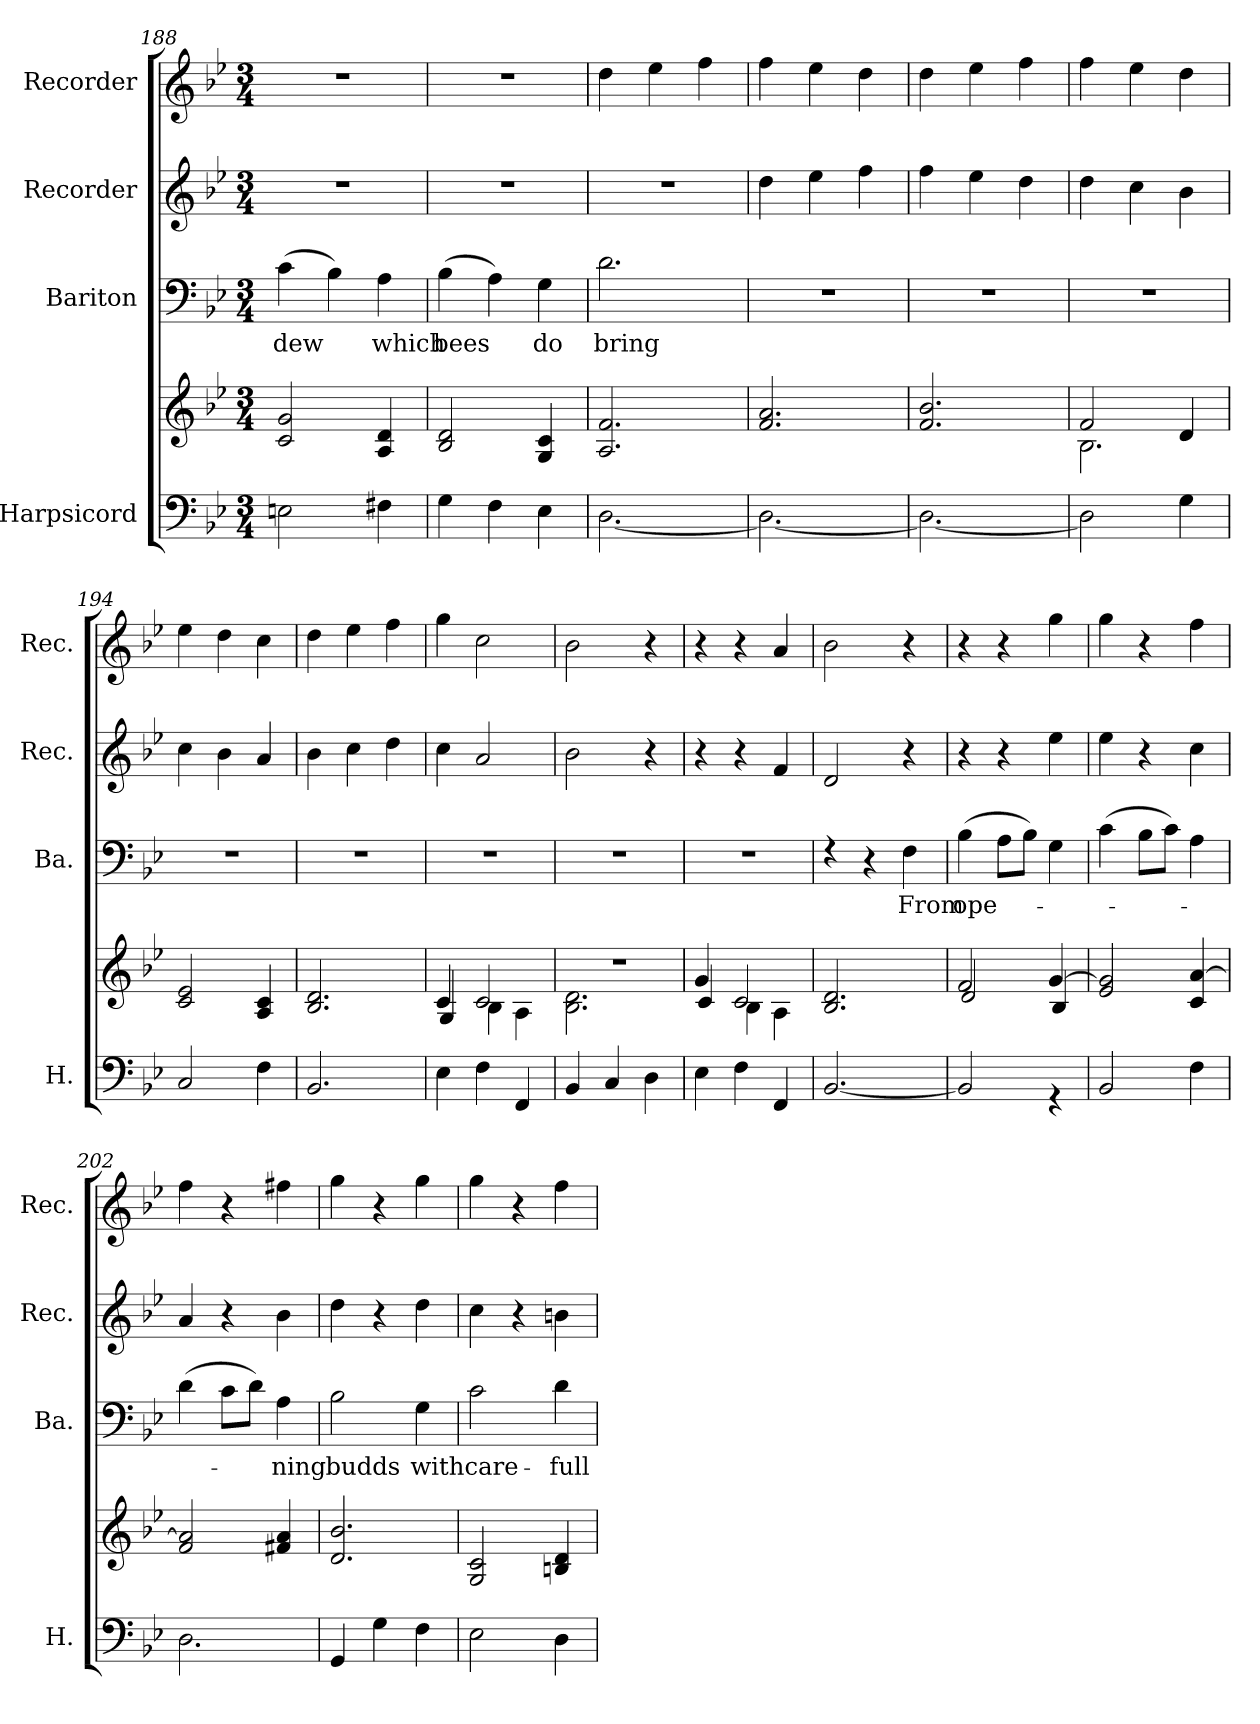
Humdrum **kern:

**kern	**kern	**kern	**text	**kern	**kern
*part4	*part4	*part3	*part3	*part2	*part1
*staff5	*staff4	*staff3	*staff3	*staff2	*staff1
*I"Harpsicord	*	*I"Bariton	*	*I"Recorder	*I"Recorder
*I'H.	*	*I'Ba.	*	*I'Rec.	*I'Rec.
*clefF4	*clefG2	*clefF4	*	*clefG2	*clefG2
*k[b-e-]	*k[b-e-]	*k[b-e-]	*	*k[b-e-]	*k[b-e-]
*M3/4	*M3/4	*M3/4	*	*M3/4	*M3/4
=188	=188	=188	=188	=188	=188
*^	*	*	*	*	*
!	!	!	!	!LO:LY:b	!	!
2.ryy	2En\	2c/ 2g/	(>4c\	dew	2.r	2.r
.	.	.	4B-\)	.	.	.
!	!	!	!	!LO:LY:b	!	!
.	4F#X\	4A/ 4d/	4A\	which	.	.
=189	=189	=189	=189	=189	=189	=189
!	!	!	!	!LO:LY:b	!	!
2.ryy	4G\	2B-/ 2d/	(>4B-\	bees	2.r	2.r
.	4F\	.	4A\)	.	.	.
!	!	!	!	!LO:LY:b	!	!
.	4E-\	4G/ 4c/	4G\	do	.	.
=190	=190	=190	=190	=190	=190	=190
!	!	!	!	!LO:LY:b	!	!
2.ryy	[2.D\	2.A/ 2.f/	2.d\	bring	2.r	4dd\
.	.	.	.	.	.	4ee-\
.	.	.	.	.	.	4ff\
=191	=191	=191	=191	=191	=191	=191
2.ryy	2.D\_	2.f/ 2.a/	2.r	.	4dd\	4ff\
.	.	.	.	.	4ee-\	4ee-\
.	.	.	.	.	4ff\	4dd\
!!LO:PB:g=z
=192	=192	=192	=192	=192	=192	=192
2.ryy	2.D\_	2.f/ 2.b-/	2.r	.	4ff\	4dd\
.	.	.	.	.	4ee-\	4ee-\
.	.	.	.	.	4dd\	4ff\
=193	=193	=193	=193	=193	=193	=193
*	*	*^	*	*	*	*
2.ryy	2D\]	2f/	2.B-\	2.r	.	4dd\	4ff\
.	.	.	.	.	.	4cc\	4ee-\
.	4G\	4d/	.	.	.	4b-\	4dd\
*	*	*v	*v	*	*	*	*
=194	=194	=194	=194	=194	=194	=194
2.ryy	2C/	2c/ 2e-/	2.r	.	4cc\	4ee-\
.	.	.	.	.	4b-\	4dd\
.	4F\	4A/ 4c/	.	.	4a/	4cc\
=195	=195	=195	=195	=195	=195	=195
2.ryy	2.BB-/	2.B-/ 2.d/	2.r	.	4b-\	4dd\
.	.	.	.	.	4cc\	4ee-\
.	.	.	.	.	4dd\	4ff\
=196	=196	=196	=196	=196	=196	=196
*	*	*^	*	*	*	*
2.ryy	4E-\	4c/	4G/	2.r	.	4cc\	4gg\
.	4F\	2c/	4B-\	.	.	2a/	2cc\
.	4FF/	.	4A\	.	.	.	.
=197	=197	=197	=197	=197	=197	=197	=197
2.ryy	4BB-/	2.r	2.B-\ 2.d\	2.r	.	2b-\	2b-\
.	4C/	.	.	.	.	.	.
.	4D\	.	.	.	.	4r	4r
!!LO:LB:g=z
=198	=198	=198	=198	=198	=198	=198	=198
2.ryy	4E-\	4g/	4c/	2.r	.	4r	4r
.	4F\	2c/	4B-\	.	.	4r	4r
.	4FF/	.	4A\	.	.	4f/	4a/
*	*	*v	*v	*	*	*	*
=199	=199	=199	=199	=199	=199	=199
2.ryy	[2.BB-/	2.B-/ 2.d/	4rF	.	2d/	2b-\
.	.	.	4r	.	.	.
!	!	!	!	!LO:LY:b	!	!
.	.	.	4F\	From	4r	4r
=200	=200	=200	=200	=200	=200	=200
*	*	*^	*	*	*	*
!	!	!	!	!	!LO:LY:b	!	!
2.ryy	2BB-/]	2f/	2d/	(>4B-\	ope-	4r	4r
.	.	.	.	8A\L	.	4r	4r
.	.	.	.	8B-\J)	.	.	.
.	4r	[4g/	4B-/	4G\	.	4ee-\	4gg\
=201	=201	=201	=201	=201	=201	=201	=201
2.ryy	2BB-/	2e-/ 2g/]	2.ryy	(>4c\	.	4ee-\	4gg\
.	.	.	.	8B-\L	.	4r	4r
.	.	.	.	8c\J)	.	.	.
.	4F\	4c/ [4a/	.	4A\	.	4cc\	4ff\
*	*	*v	*v	*	*	*	*
=202	=202	=202	=202	=202	=202	=202
2.ryy	2.D\	2f/ 2a/]	(>4d\	.	4a/	4ff\
.	.	.	8c\L	.	4r	4r
.	.	.	8d\J)	.	.	.
!	!	!	!	!LO:LY:b	!	!
.	.	4f#X/ 4a/	4A\	ning	4b-\	4ff#X\
=203	=203	=203	=203	=203	=203	=203
!	!	!	!	!LO:LY:b	!	!
2.ryy	4GG/	2.d/ 2.b-/	2B-\	budds	4dd\	4gg\
.	4G\	.	.	.	4r	4r
!	!	!	!	!LO:LY:b	!	!
.	4F\	.	4G\	with	4dd\	4gg\
!!LO:PB:g=z
=204	=204	=204	=204	=204	=204	=204
!	!	!	!	!LO:LY:b	!	!
2.ryy	2E-\	2G/ 2c/	2c\	care-	4cc\	4gg\
.	.	.	.	.	4r	4r
!	!	!	!	!LO:LY:b	!	!
.	4D\	4Bn/ 4d/	4d\	-full	4bn\	4ff\
*v	*v	*	*	*	*	*
=	=	=	=	=	=
*-	*-	*-	*-	*-	*-
